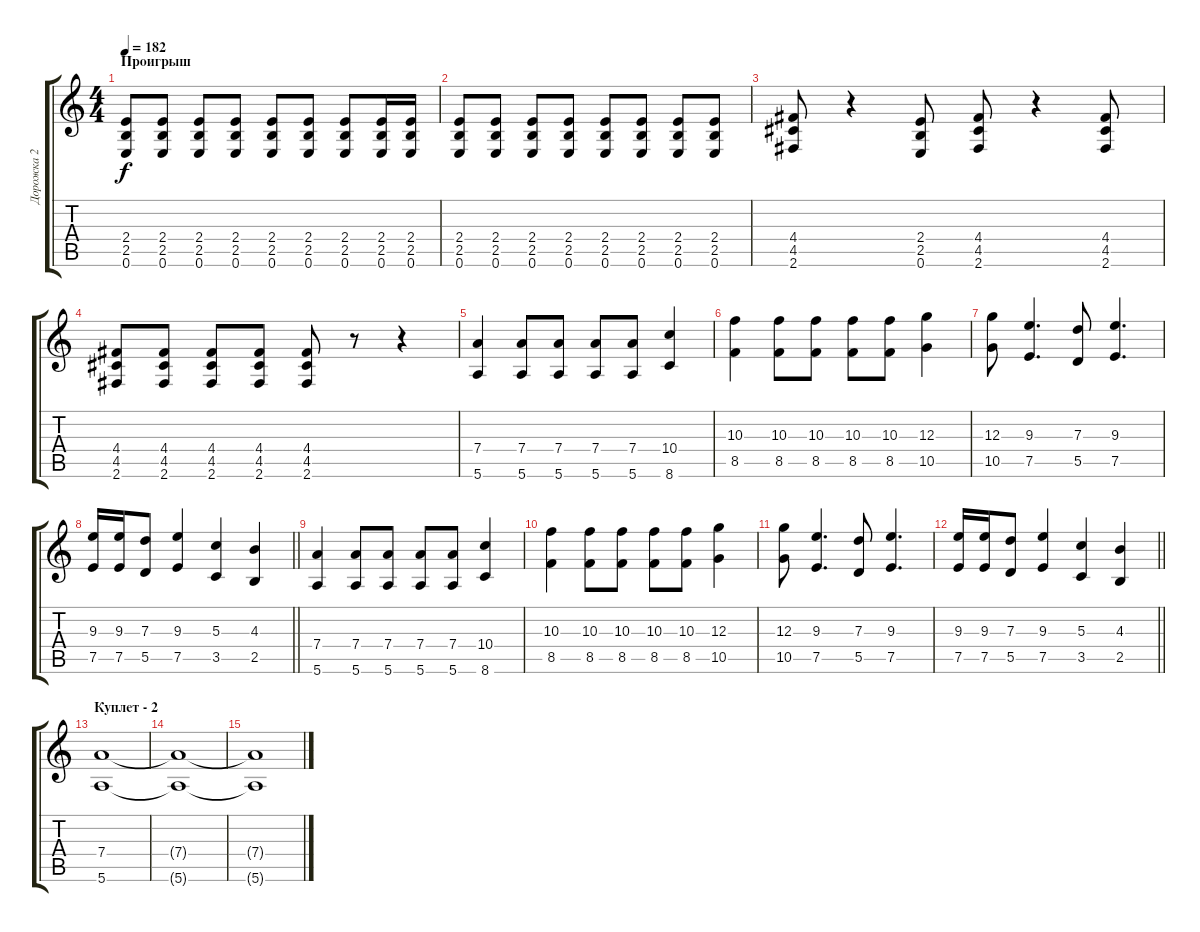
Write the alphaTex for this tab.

\track ("Дорожка 2" "Дорожка 2") {instrument distortionguitar}
\staff {score tabs}
\tuning (E4 B3 G3 D3 A2 E2) {hide}
\ts (4 4)
\section ("" "Проигрыш")
\tempo 182
\clef g2
\ks c
(2.4 2.5 0.6).8{dy f} (2.4 2.5 0.6).8 (2.4 2.5 0.6).8 (2.4 2.5 0.6).8 (2.4 2.5 0.6).8 (2.4 2.5 0.6).8 (2.4 2.5 0.6).8 (2.4 2.5 0.6).16 (2.4 2.5 0.6).16 |
(2.4 2.5 0.6).8 (2.4 2.5 0.6).8 (2.4 2.5 0.6).8 (2.4 2.5 0.6).8 (2.4 2.5 0.6).8 (2.4 2.5 0.6).8 (2.4 2.5 0.6).8 (2.4 2.5 0.6).8 |
(4.4 4.5 2.6).8 r.4 (2.4 2.5 0.6).8 (4.4 4.5 2.6).8 r.4 (4.4 4.5 2.6).8 |
(4.4 4.5 2.6).8 (4.4 4.5 2.6).8 (4.4 4.5 2.6).8 (4.4 4.5 2.6).8 (4.4 4.5 2.6).8 r.8 r.4 |
(7.4 5.6).4 (7.4 5.6).8 (7.4 5.6).8 (7.4 5.6).8 (7.4 5.6).8 (10.4 8.6).4 |
(10.3 8.5).4 (10.3 8.5).8 (10.3 8.5).8 (10.3 8.5).8 (10.3 8.5).8 (12.3 10.5).4 |
(12.3 10.5).8 (9.3 7.5).4{d} (7.3 5.5).8 (9.3 7.5).4{d} |
\barLineRight lightlight
(9.3 7.5).16 (9.3 7.5).16 (7.3 5.5).8 (9.3 7.5).4 (5.3 3.5).4 (4.3 2.5).4 |
(7.4 5.6).4 (7.4 5.6).8 (7.4 5.6).8 (7.4 5.6).8 (7.4 5.6).8 (10.4 8.6).4 |
(10.3 8.5).4 (10.3 8.5).8 (10.3 8.5).8 (10.3 8.5).8 (10.3 8.5).8 (12.3 10.5).4 |
(12.3 10.5).8 (9.3 7.5).4{d} (7.3 5.5).8 (9.3 7.5).4{d} |
\barLineRight lightlight
(9.3 7.5).16 (9.3 7.5).16 (7.3 5.5).8 (9.3 7.5).4 (5.3 3.5).4 (4.3 2.5).4 |
\section ("" "Куплет - 2")
(7.4 5.6).1{volume 2} |
(7.4{t} 5.6{t}).1 |
(7.4{t} 5.6{t}).1
